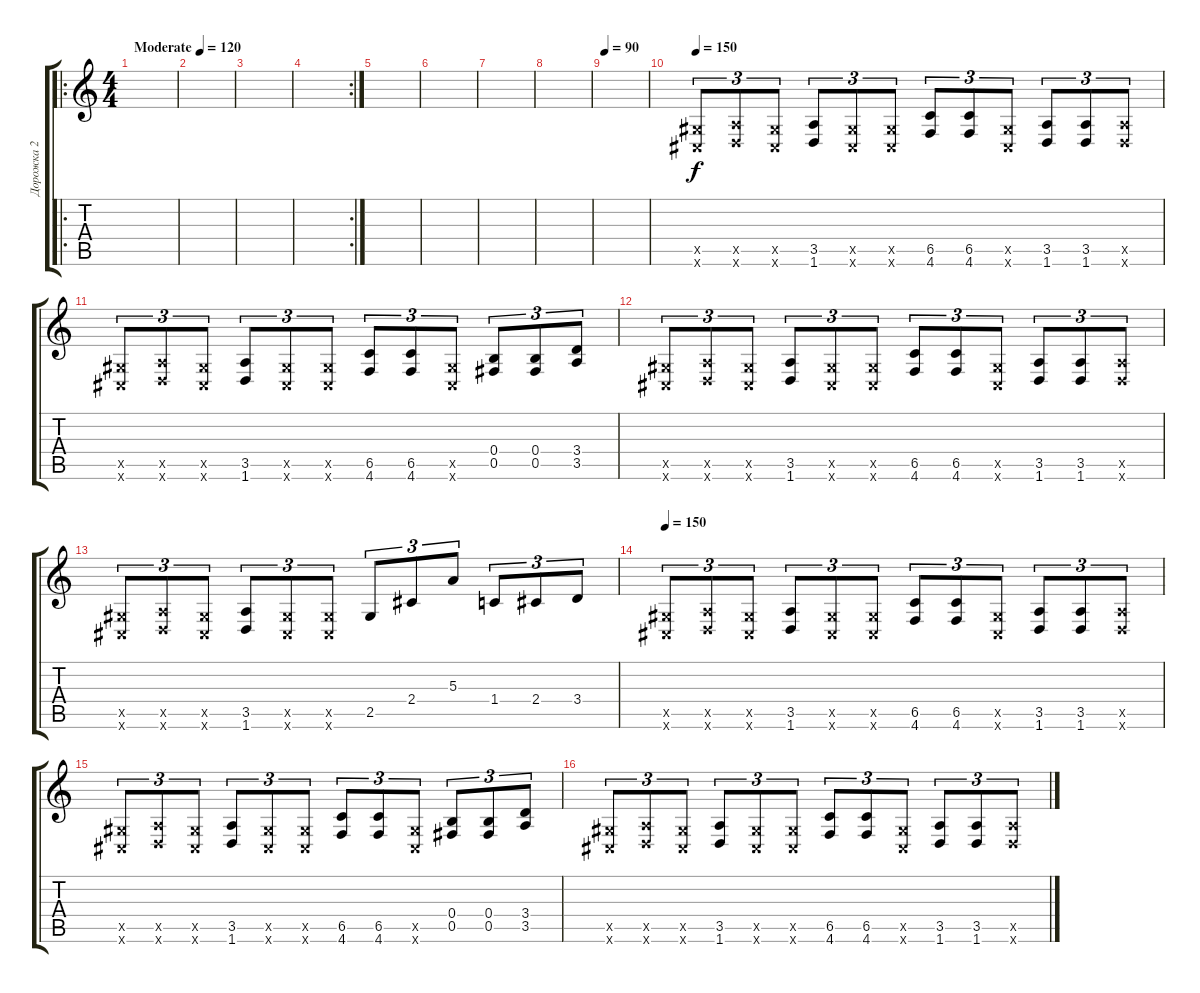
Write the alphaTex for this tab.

\track ("Дорожка 2" "Дорожка 2") {instrument distortionguitar}
\staff {score tabs}
\tuning (Db4 Ab3 E3 B2 Gb2 Db2) {hide}
\ro
\ts (4 4)
\tempo (120 "Moderate")
\clef g2
\ks c
|
|
|
\rc 2
|
|
|
|
|
\tempo 90
|
\tempo 150
(2.5{x} 0.6{x}).8{tu (3 2)} (3.5{x} 1.6{x}).8{tu (3 2)} (2.5{x} 0.6{x}).8{tu (3 2)} (3.5 1.6).8{tu (3 2)} (2.5{x} 0.6{x}).8{tu (3 2)} (2.5{x} 0.6{x}).8{tu (3 2)} (6.5 4.6).8{tu (3 2)} (6.5 4.6).8{tu (3 2)} (2.5{x} 0.6{x}).8{tu (3 2)} (3.5 1.6).8{tu (3 2)} (3.5 1.6).8{tu (3 2)} (3.5{x} 1.6{x}).8{tu (3 2)} |
(2.5{x} 0.6{x}).8{tu (3 2)} (3.5{x} 1.6{x}).8{tu (3 2)} (2.5{x} 0.6{x}).8{tu (3 2)} (3.5 1.6).8{tu (3 2)} (2.5{x} 0.6{x}).8{tu (3 2)} (2.5{x} 0.6{x}).8{tu (3 2)} (6.5 4.6).8{tu (3 2)} (6.5 4.6).8{tu (3 2)} (2.5{x} 0.6{x}).8{tu (3 2)} (0.4 0.5).8{tu (3 2)} (0.4 0.5).8{tu (3 2)} (3.4 3.5).8{tu (3 2)} |
(2.5{x} 0.6{x}).8{tu (3 2)} (3.5{x} 1.6{x}).8{tu (3 2)} (2.5{x} 0.6{x}).8{tu (3 2)} (3.5 1.6).8{tu (3 2)} (2.5{x} 0.6{x}).8{tu (3 2)} (2.5{x} 0.6{x}).8{tu (3 2)} (6.5 4.6).8{tu (3 2)} (6.5 4.6).8{tu (3 2)} (2.5{x} 0.6{x}).8{tu (3 2)} (3.5 1.6).8{tu (3 2)} (3.5 1.6).8{tu (3 2)} (3.5{x} 1.6{x}).8{tu (3 2)} |
(2.5{x} 0.6{x}).8{tu (3 2)} (3.5{x} 1.6{x}).8{tu (3 2)} (2.5{x} 0.6{x}).8{tu (3 2)} (3.5 1.6).8{tu (3 2)} (2.5{x} 0.6{x}).8{tu (3 2)} (2.5{x} 0.6{x}).8{tu (3 2)} 2.5.8{tu (3 2)} 2.4.8{tu (3 2)} 5.3.8{tu (3 2)} 1.4.8{tu (3 2)} 2.4.8{tu (3 2)} 3.4.8{tu (3 2)} |
\tempo 150
(2.5{x} 0.6{x}).8{tu (3 2)} (3.5{x} 1.6{x}).8{tu (3 2)} (2.5{x} 0.6{x}).8{tu (3 2)} (3.5 1.6).8{tu (3 2)} (2.5{x} 0.6{x}).8{tu (3 2)} (2.5{x} 0.6{x}).8{tu (3 2)} (6.5 4.6).8{tu (3 2)} (6.5 4.6).8{tu (3 2)} (2.5{x} 0.6{x}).8{tu (3 2)} (3.5 1.6).8{tu (3 2)} (3.5 1.6).8{tu (3 2)} (3.5{x} 1.6{x}).8{tu (3 2)} |
(2.5{x} 0.6{x}).8{tu (3 2)} (3.5{x} 1.6{x}).8{tu (3 2)} (2.5{x} 0.6{x}).8{tu (3 2)} (3.5 1.6).8{tu (3 2)} (2.5{x} 0.6{x}).8{tu (3 2)} (2.5{x} 0.6{x}).8{tu (3 2)} (6.5 4.6).8{tu (3 2)} (6.5 4.6).8{tu (3 2)} (2.5{x} 0.6{x}).8{tu (3 2)} (0.4 0.5).8{tu (3 2)} (0.4 0.5).8{tu (3 2)} (3.4 3.5).8{tu (3 2)} |
(2.5{x} 0.6{x}).8{tu (3 2)} (3.5{x} 1.6{x}).8{tu (3 2)} (2.5{x} 0.6{x}).8{tu (3 2)} (3.5 1.6).8{tu (3 2)} (2.5{x} 0.6{x}).8{tu (3 2)} (2.5{x} 0.6{x}).8{tu (3 2)} (6.5 4.6).8{tu (3 2)} (6.5 4.6).8{tu (3 2)} (2.5{x} 0.6{x}).8{tu (3 2)} (3.5 1.6).8{tu (3 2)} (3.5 1.6).8{tu (3 2)} (3.5{x} 1.6{x}).8{tu (3 2)}
